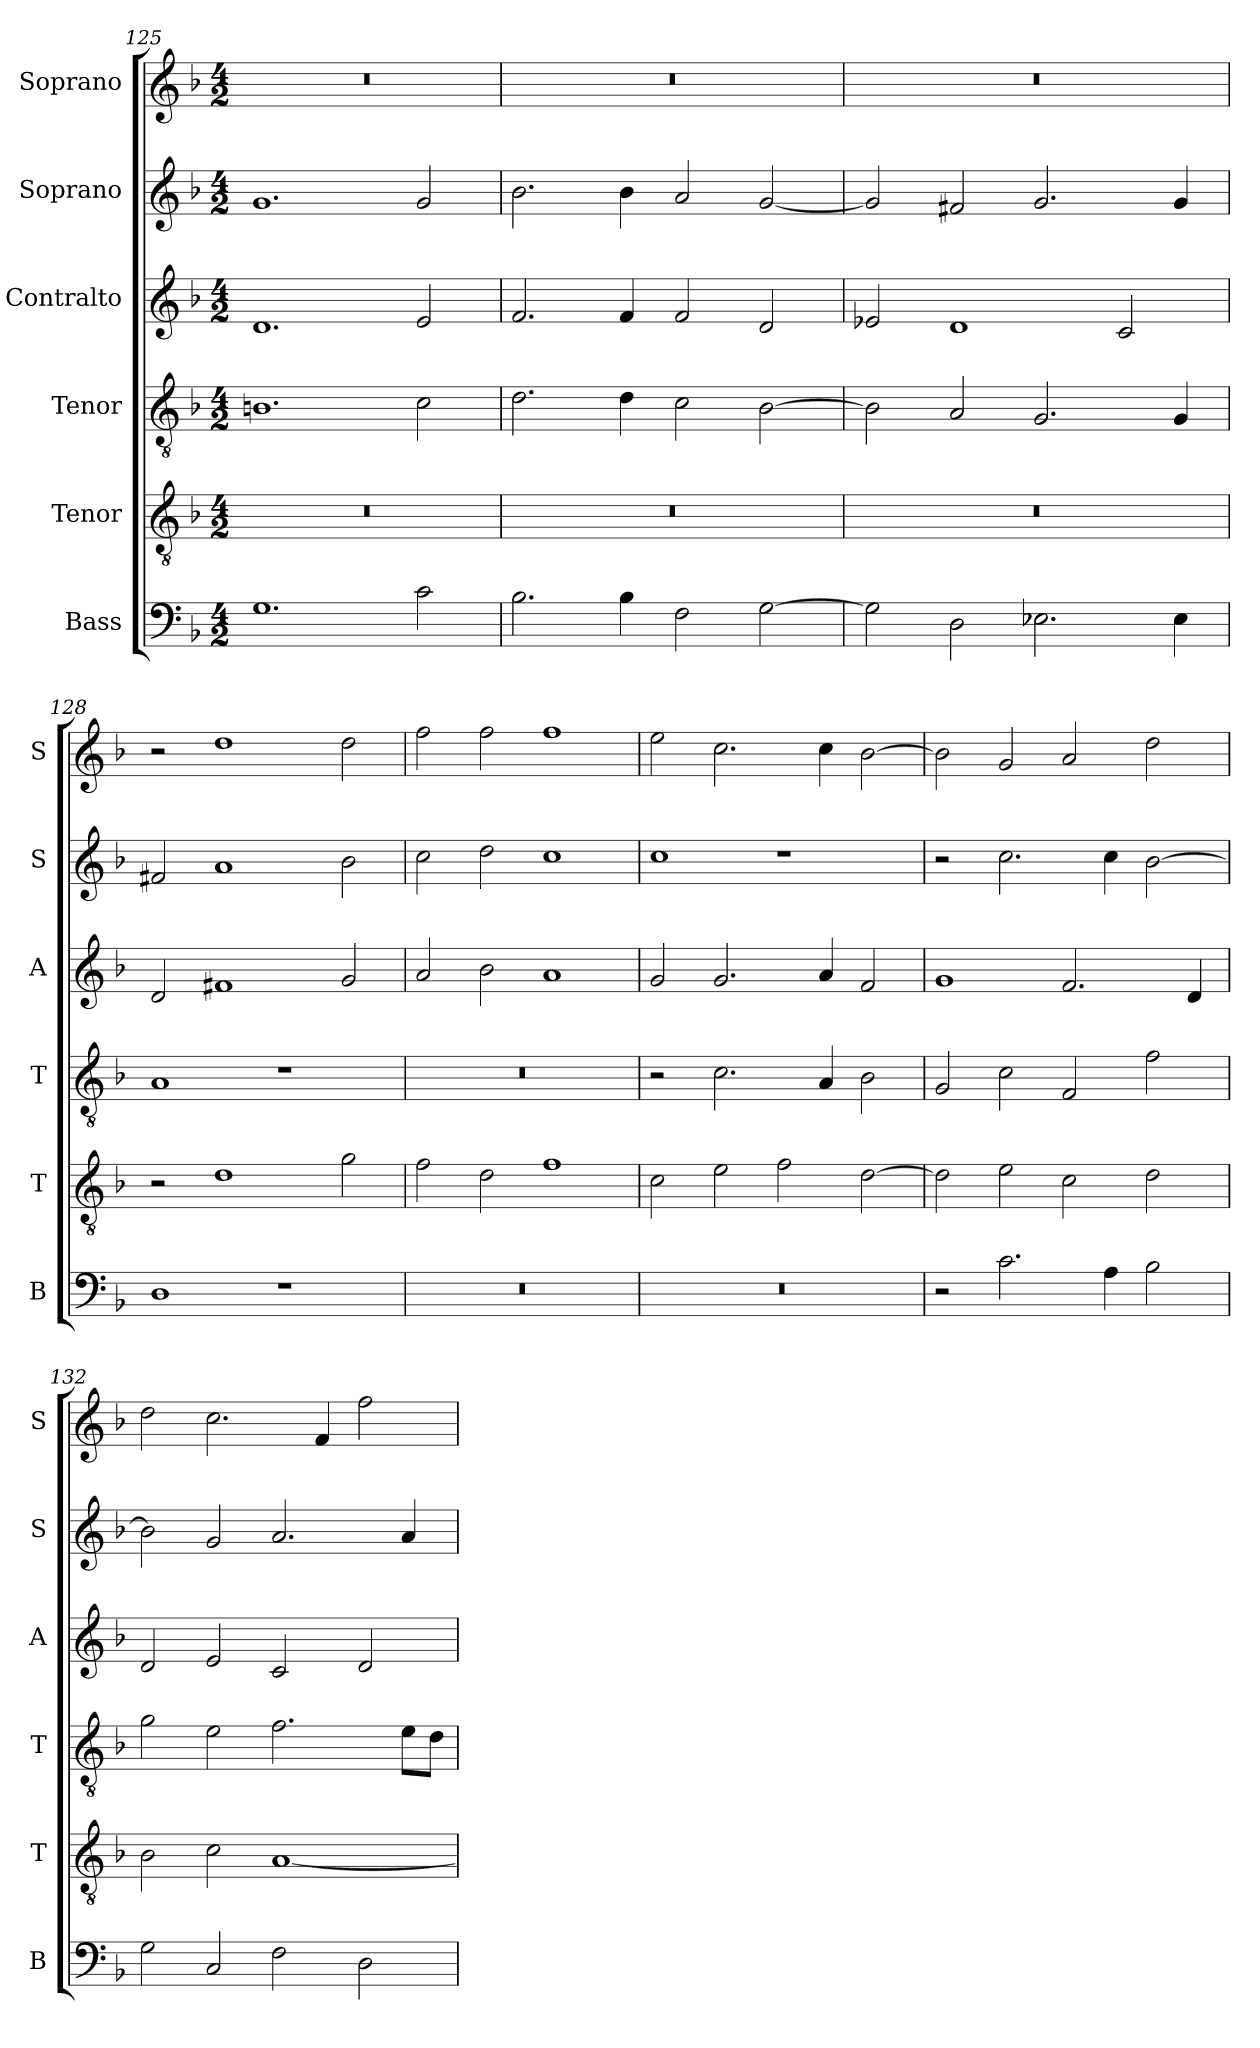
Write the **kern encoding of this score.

**kern	**kern	**kern	**kern	**kern	**kern
*part6	*part5	*part4	*part3	*part2	*part1
*staff6	*staff5	*staff4	*staff3	*staff2	*staff1
*I"Bass	*I"Tenor	*I"Tenor	*I"Contralto	*I"Soprano	*I"Soprano
*I'B	*I'T	*I'T	*I'A	*I'S	*I'S
*clefF4	*clefGv2	*clefGv2	*clefG2	*clefG2	*clefG2
*k[b-]	*k[b-]	*k[b-]	*k[b-]	*k[b-]	*k[b-]
*G:dor	*G:dor	*G:dor	*G:dor	*G:dor	*G:dor
*M4/2	*M4/2	*M4/2	*M4/2	*M4/2	*M4/2
=125	=125	=125	=125	=125	=125
1.G	0r	1.Bn	1.d	1.g	0r
2c	.	2c	2e	2g	.
=126	=126	=126	=126	=126	=126
2.B-	0r	2.d	2.f	2.b-	0r
4B-	.	4d	4f	4b-	.
2F	.	2c	2f	2a	.
[2G	.	[2B-	2d	[2g	.
=127	=127	=127	=127	=127	=127
2G]	0r	2B-]	2e-X	2g]	0r
2D	.	2A	1d	2f#X	.
2.E-X	.	2.G	.	2.g	.
.	.	.	2c	.	.
4E-	.	4G	.	4g	.
=128	=128	=128	=128	=128	=128
1D	2r	1A	2d	2f#X	2r
.	1d	.	1f#X	1a	1dd
1r	.	1r	.	.	.
.	2g	.	2g	2b-	2dd
=129	=129	=129	=129	=129	=129
0r	2f	0r	2a	2cc	2ff
.	2d	.	2b-	2dd	2ff
.	1f	.	1a	1cc	1ff
=130	=130	=130	=130	=130	=130
0r	2c	2r	2g	1cc	2ee
.	2e	2.c	2.g	.	2.cc
.	2f	.	.	1r	.
.	.	4A	4a	.	4cc
.	[2d	2B-	2f	.	[2b-
=131	=131	=131	=131	=131	=131
2r	2d]	2G	1g	2r	2b-]
2.c	2e	2c	.	2.cc	2g
.	2c	2F	2.f	.	2a
4A	.	.	.	4cc	.
2B-	2d	2f	.	[2b-	2dd
.	.	.	4d	.	.
=132	=132	=132	=132	=132	=132
2G	2B-	2g	2d	2b-]	2dd
2C	2c	2e	2e	2g	2.cc
2F	[1A	2.f	2c	2.a	.
.	.	.	.	.	4f
2D	.	.	2d	.	2ff
.	.	8e\L	.	4a	.
.	.	8d\J	.	.	.
=	=	=	=	=	=
*-	*-	*-	*-	*-	*-
